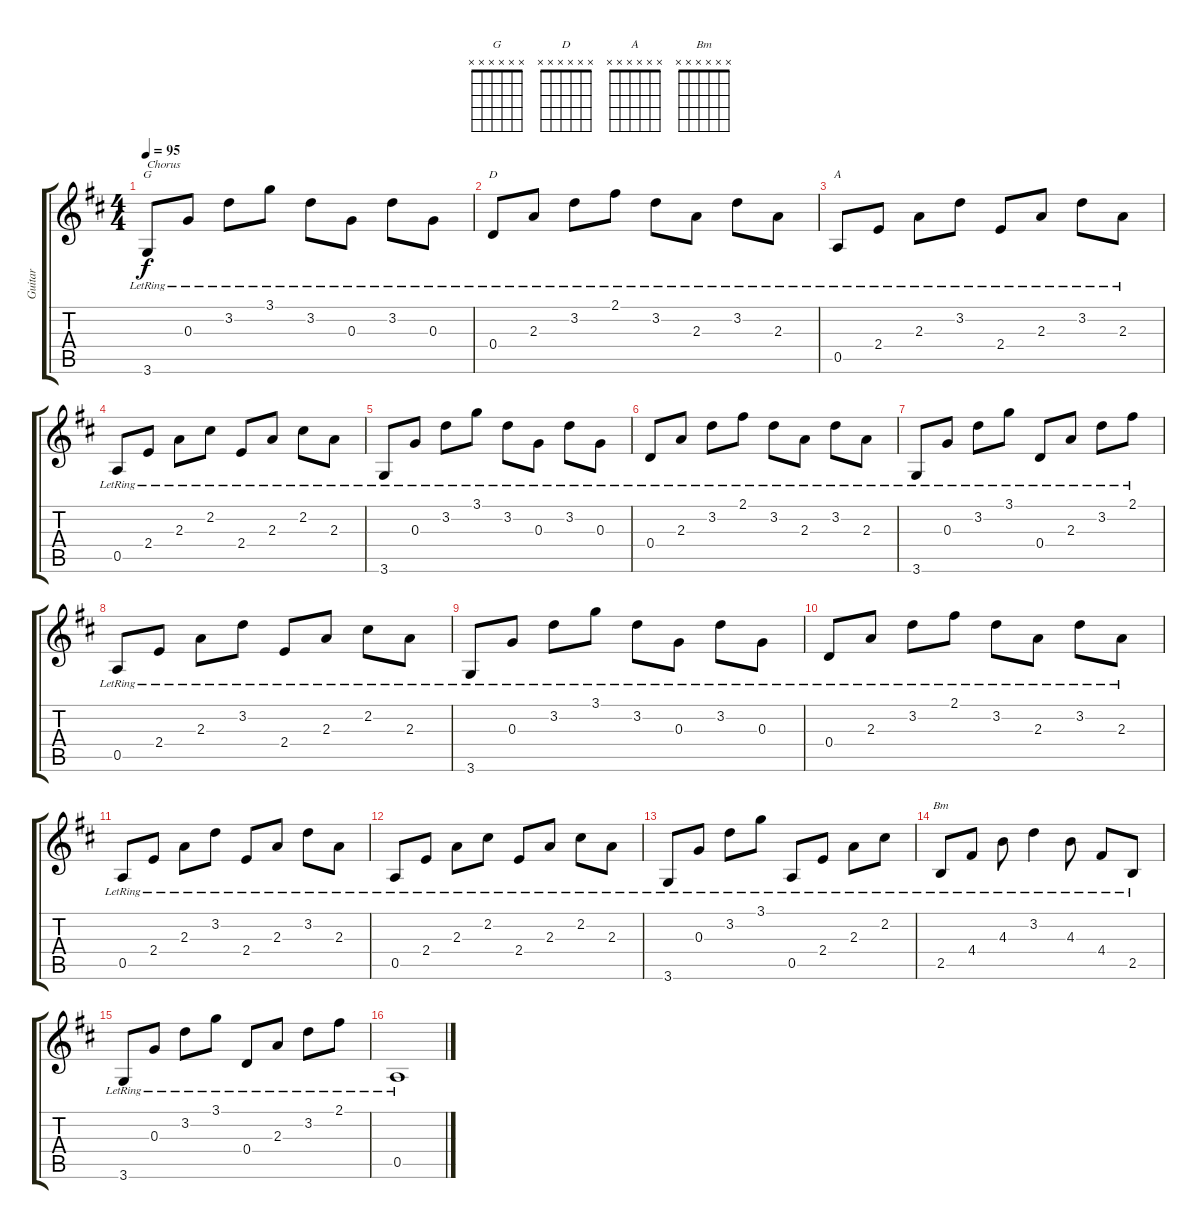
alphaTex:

\track ("Guitar" "Guitar") {instrument acousticguitarsteel}
\staff {score tabs}
\tuning (E4 B3 G3 D3 A2 E2) {hide}
\chord ("G" x x x x x x)
\chord ("D" x x x x x x)
\chord ("A" x x x x x x)
\chord ("Bm" x x x x x x)
\ts (4 4)
\tempo 95
\clef g2
\ks d
3.6{lr}.8{ch "G" txt "Chorus" dy f} 0.3{lr}.8 3.2{lr}.8 3.1{lr}.8 3.2{lr}.8 0.3{lr}.8 3.2{lr}.8 0.3{lr}.8 |
0.4{lr}.8{ch "D"} 2.3{lr}.8 3.2{lr}.8 2.1{lr}.8 3.2{lr}.8 2.3{lr}.8 3.2{lr}.8 2.3{lr}.8 |
0.5{lr}.8{ch "A"} 2.4{lr}.8 2.3{lr}.8 3.2{lr}.8 2.4{lr}.8 2.3{lr}.8 3.2{lr}.8 2.3{lr}.8 |
0.5{lr}.8 2.4{lr}.8 2.3{lr}.8 2.2{lr}.8 2.4{lr}.8 2.3{lr}.8 2.2{lr}.8 2.3{lr}.8 |
3.6{lr}.8 0.3{lr}.8 3.2{lr}.8 3.1{lr}.8 3.2{lr}.8 0.3{lr}.8 3.2{lr}.8 0.3{lr}.8 |
0.4{lr}.8 2.3{lr}.8 3.2{lr}.8 2.1{lr}.8 3.2{lr}.8 2.3{lr}.8 3.2{lr}.8 2.3{lr}.8 |
3.6{lr}.8 0.3{lr}.8 3.2{lr}.8 3.1{lr}.8 0.4{lr}.8 2.3{lr}.8 3.2{lr}.8 2.1{lr}.8 |
0.5{lr}.8 2.4{lr}.8 2.3{lr}.8 3.2{lr}.8 2.4{lr}.8 2.3{lr}.8 2.2{lr}.8 2.3{lr}.8 |
3.6{lr}.8 0.3{lr}.8 3.2{lr}.8 3.1{lr}.8 3.2{lr}.8 0.3{lr}.8 3.2{lr}.8 0.3{lr}.8 |
0.4{lr}.8 2.3{lr}.8 3.2{lr}.8 2.1{lr}.8 3.2{lr}.8 2.3{lr}.8 3.2{lr}.8 2.3{lr}.8 |
0.5{lr}.8 2.4{lr}.8 2.3{lr}.8 3.2{lr}.8 2.4{lr}.8 2.3{lr}.8 3.2{lr}.8 2.3{lr}.8 |
0.5{lr}.8 2.4{lr}.8 2.3{lr}.8 2.2{lr}.8 2.4{lr}.8 2.3{lr}.8 2.2{lr}.8 2.3{lr}.8 |
3.6{lr}.8 0.3{lr}.8 3.2{lr}.8 3.1{lr}.8 0.5{lr}.8 2.4{lr}.8 2.3{lr}.8 2.2{lr}.8 |
2.5{lr}.8{ch "Bm"} 4.4{lr}.8 4.3{lr}.8 3.2{lr}.4 4.3{lr}.8 4.4{lr}.8 2.5{lr}.8 |
3.6{lr}.8 0.3{lr}.8 3.2{lr}.8 3.1{lr}.8 0.4{lr}.8 2.3{lr}.8 3.2{lr}.8 2.1{lr}.8 |
0.5{lr}.1
